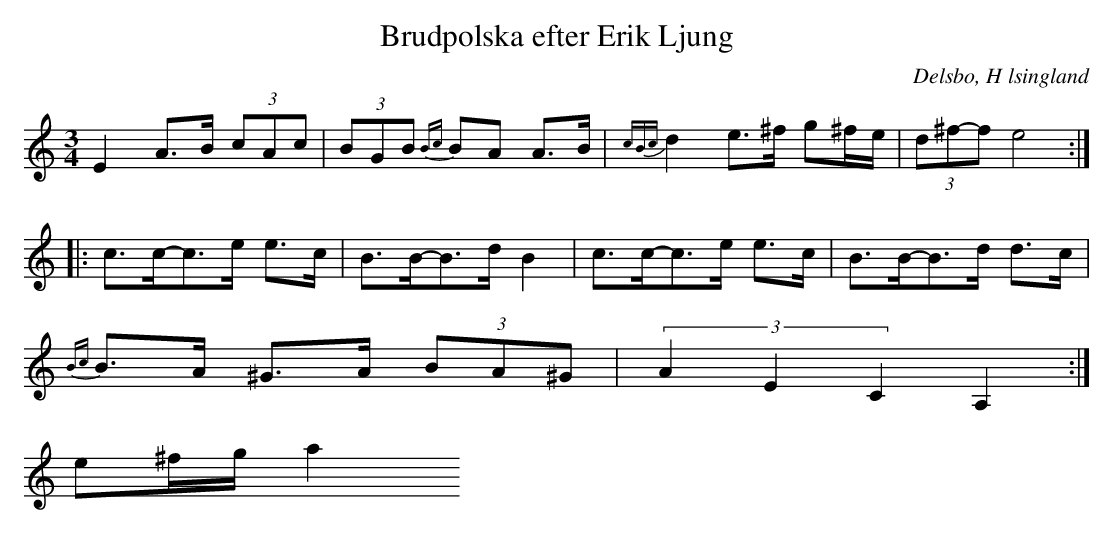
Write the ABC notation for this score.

X:1
T: Brudpolska efter Erik Ljung
O: Delsbo, H lsingland
M: 3/4
L: 1/8
K: Am
E2 A>B (3cAc| (3BGB {Bc}BA A>B|{cBc}d2 e>^f g^f/e/|(3d^f-f e4 :|
|:c>c-c>e e>c|B>B-B>d B2|c>c-c>e e>c|B>B-B>d d>c|
{Bc}B>A ^G>A (3BA^G|(3A2E2C2 A,2:|
e^f/g/ a2
